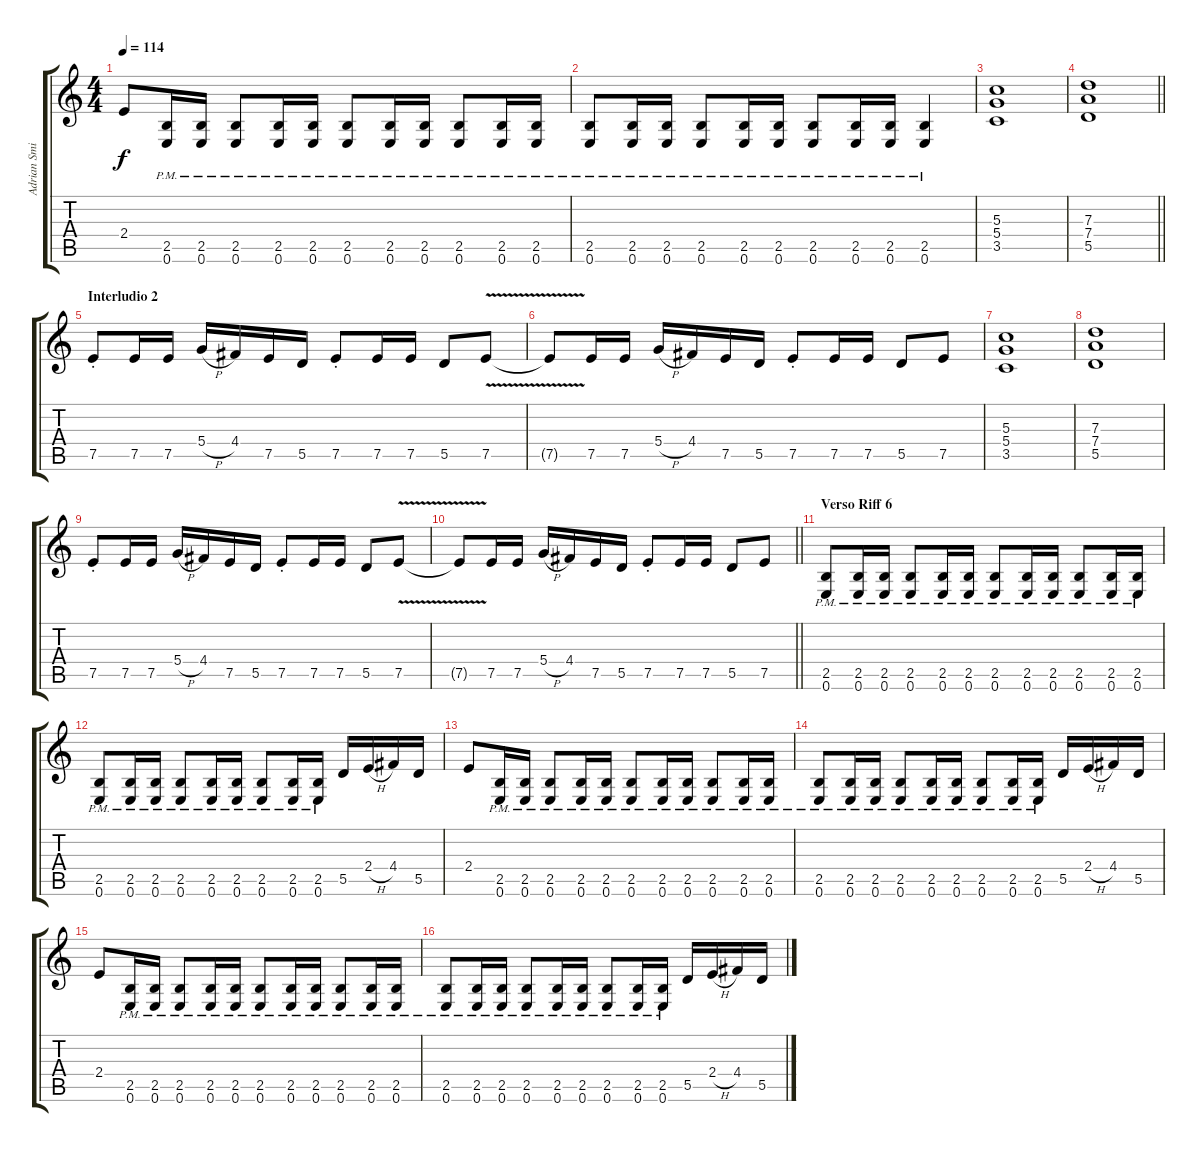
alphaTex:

\track ("Adrian Smith" "Adrian Smi") {instrument overdrivenguitar}
\staff {score tabs}
\tuning (E4 B3 G3 D3 A2 E2) {hide}
\ts (4 4)
\tempo 114
\clef g2
\ks c
2.4.8{dy f} (2.5{pm} 0.6{pm}).16 (2.5{pm} 0.6{pm}).16 (2.5{pm} 0.6{pm}).8 (2.5{pm} 0.6{pm}).16 (2.5{pm} 0.6{pm}).16 (2.5{pm} 0.6{pm}).8 (2.5{pm} 0.6{pm}).16 (2.5{pm} 0.6{pm}).16 (2.5{pm} 0.6{pm}).8 (2.5{pm} 0.6{pm}).16 (2.5{pm} 0.6{pm}).16 |
(2.5{pm} 0.6{pm}).8 (2.5{pm} 0.6{pm}).16 (2.5{pm} 0.6{pm}).16 (2.5{pm} 0.6{pm}).8 (2.5{pm} 0.6{pm}).16 (2.5{pm} 0.6{pm}).16 (2.5{pm} 0.6{pm}).8 (2.5{pm} 0.6{pm}).16 (2.5{pm} 0.6{pm}).16 (2.5{pm} 0.6{pm}).4 |
(5.3 5.4 3.5).1 |
\barLineRight lightlight
(7.3 7.4 5.5).1 |
\section ("" "Interludio 2")
7.5{st}.8 7.5.16 7.5.16 5.4{h}.16 4.4.16 7.5.16 5.5.16 7.5{st}.8 7.5.16 7.5.16 5.5.8 7.5{v}.8 |
7.5{t}.8 7.5.16 7.5.16 5.4{h}.16 4.4.16 7.5.16 5.5.16 7.5{st}.8 7.5.16 7.5.16 5.5.8 7.5.8 |
(5.3 5.4 3.5).1 |
(7.3 7.4 5.5).1 |
7.5{st}.8 7.5.16 7.5.16 5.4{h}.16 4.4.16 7.5.16 5.5.16 7.5{st}.8 7.5.16 7.5.16 5.5.8 7.5{v}.8 |
\barLineRight lightlight
7.5{t}.8 7.5.16 7.5.16 5.4{h}.16 4.4.16 7.5.16 5.5.16 7.5{st}.8 7.5.16 7.5.16 5.5.8 7.5.8 |
\section ("" "Verso Riff 6")
(2.5{pm} 0.6{pm}).8 (2.5{pm} 0.6{pm}).16 (2.5{pm} 0.6{pm}).16 (2.5{pm} 0.6{pm}).8 (2.5{pm} 0.6{pm}).16 (2.5{pm} 0.6{pm}).16 (2.5{pm} 0.6{pm}).8 (2.5{pm} 0.6{pm}).16 (2.5{pm} 0.6{pm}).16 (2.5{pm} 0.6{pm}).8 (2.5{pm} 0.6{pm}).16 (2.5{pm} 0.6{pm}).16 |
(2.5{pm} 0.6{pm}).8 (2.5{pm} 0.6{pm}).16 (2.5{pm} 0.6{pm}).16 (2.5{pm} 0.6{pm}).8 (2.5{pm} 0.6{pm}).16 (2.5{pm} 0.6{pm}).16 (2.5{pm} 0.6{pm}).8 (2.5{pm} 0.6{pm}).16 (2.5{pm} 0.6{pm}).16 5.5.16 2.4{h}.16 4.4.16 5.5.16 |
2.4.8 (2.5{pm} 0.6{pm}).16 (2.5{pm} 0.6{pm}).16 (2.5{pm} 0.6{pm}).8 (2.5{pm} 0.6{pm}).16 (2.5{pm} 0.6{pm}).16 (2.5{pm} 0.6{pm}).8 (2.5{pm} 0.6{pm}).16 (2.5{pm} 0.6{pm}).16 (2.5{pm} 0.6{pm}).8 (2.5{pm} 0.6{pm}).16 (2.5{pm} 0.6{pm}).16 |
(2.5{pm} 0.6{pm}).8 (2.5{pm} 0.6{pm}).16 (2.5{pm} 0.6{pm}).16 (2.5{pm} 0.6{pm}).8 (2.5{pm} 0.6{pm}).16 (2.5{pm} 0.6{pm}).16 (2.5{pm} 0.6{pm}).8 (2.5{pm} 0.6{pm}).16 (2.5{pm} 0.6{pm}).16 5.5.16 2.4{h}.16 4.4.16 5.5.16 |
2.4.8 (2.5{pm} 0.6{pm}).16 (2.5{pm} 0.6{pm}).16 (2.5{pm} 0.6{pm}).8 (2.5{pm} 0.6{pm}).16 (2.5{pm} 0.6{pm}).16 (2.5{pm} 0.6{pm}).8 (2.5{pm} 0.6{pm}).16 (2.5{pm} 0.6{pm}).16 (2.5{pm} 0.6{pm}).8 (2.5{pm} 0.6{pm}).16 (2.5{pm} 0.6{pm}).16 |
(2.5{pm} 0.6{pm}).8 (2.5{pm} 0.6{pm}).16 (2.5{pm} 0.6{pm}).16 (2.5{pm} 0.6{pm}).8 (2.5{pm} 0.6{pm}).16 (2.5{pm} 0.6{pm}).16 (2.5{pm} 0.6{pm}).8 (2.5{pm} 0.6{pm}).16 (2.5{pm} 0.6{pm}).16 5.5.16 2.4{h}.16 4.4.16 5.5.16
